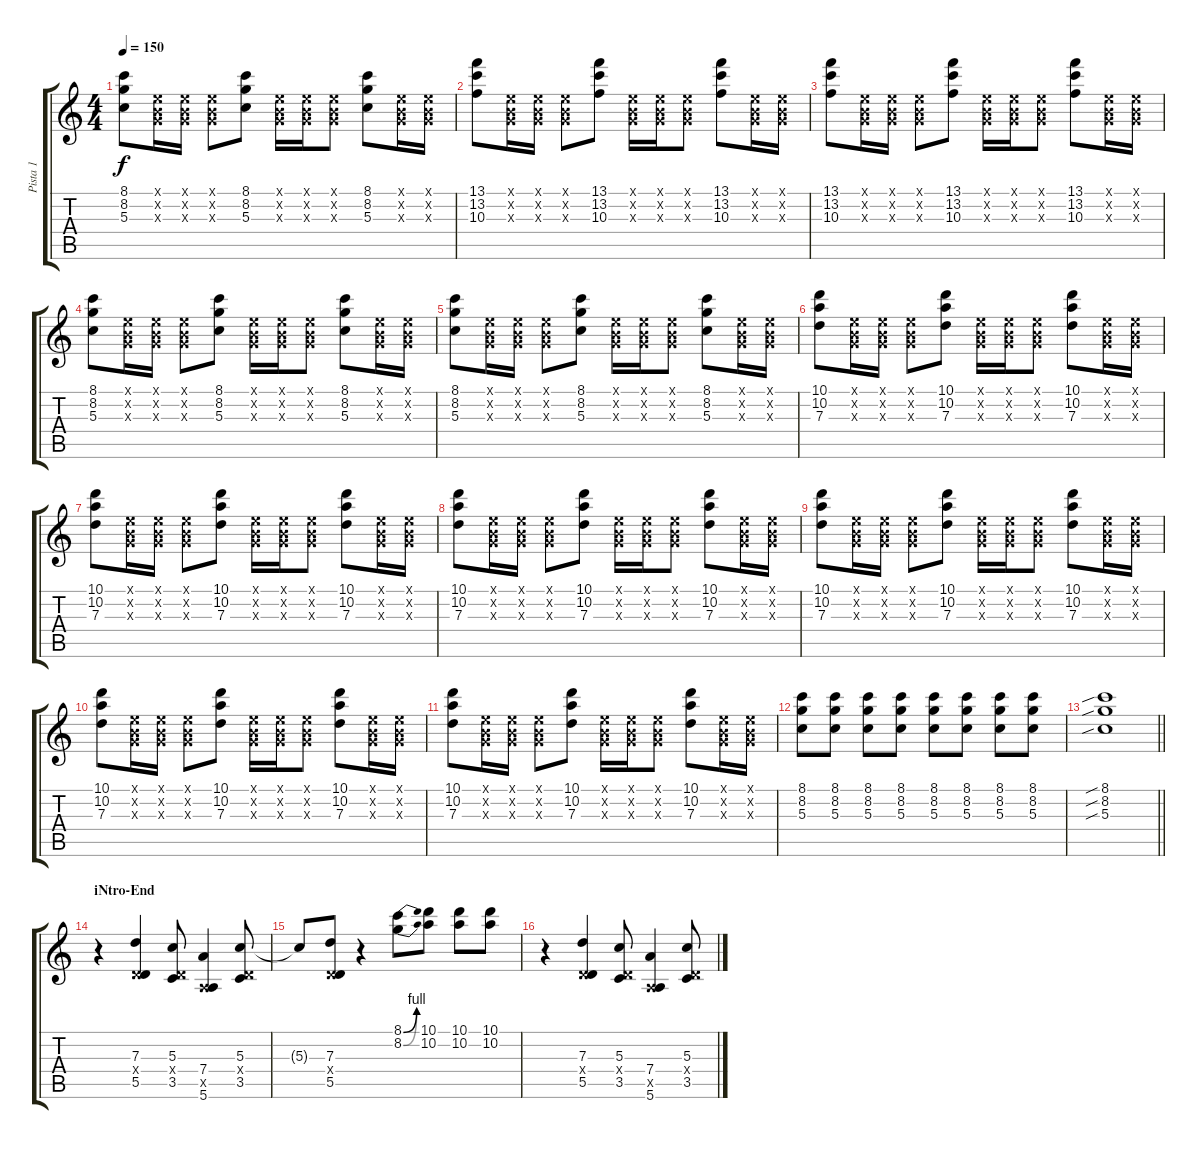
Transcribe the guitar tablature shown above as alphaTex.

\track ("Pista 1" "Pista 1") {instrument distortionguitar}
\staff {score tabs}
\tuning (E4 B3 G3 D3 A2 E2) {hide}
\ts (4 4)
\tempo 150
\clef g2
\ks c
(8.1 8.2 5.3).8{dy f} (0.1{x} 0.2{x} 0.3{x}).16 (0.1{x} 0.2{x} 0.3{x}).16 (0.1{x} 0.2{x} 0.3{x}).8 (8.1 8.2 5.3).8 (0.1{x} 0.2{x} 0.3{x}).16 (0.1{x} 0.2{x} 0.3{x}).16 (0.1{x} 0.2{x} 0.3{x}).8 (8.1 8.2 5.3).8 (0.1{x} 0.2{x} 0.3{x}).16 (0.1{x} 0.2{x} 0.3{x}).16 |
(13.1 13.2 10.3).8 (0.1{x} 0.2{x} 0.3{x}).16 (0.1{x} 0.2{x} 0.3{x}).16 (0.1{x} 0.2{x} 0.3{x}).8 (13.1 13.2 10.3).8 (0.1{x} 0.2{x} 0.3{x}).16 (0.1{x} 0.2{x} 0.3{x}).16 (0.1{x} 0.2{x} 0.3{x}).8 (13.1 13.2 10.3).8 (0.1{x} 0.2{x} 0.3{x}).16 (0.1{x} 0.2{x} 0.3{x}).16 |
(13.1 13.2 10.3).8 (0.1{x} 0.2{x} 0.3{x}).16 (0.1{x} 0.2{x} 0.3{x}).16 (0.1{x} 0.2{x} 0.3{x}).8 (13.1 13.2 10.3).8 (0.1{x} 0.2{x} 0.3{x}).16 (0.1{x} 0.2{x} 0.3{x}).16 (0.1{x} 0.2{x} 0.3{x}).8 (13.1 13.2 10.3).8 (0.1{x} 0.2{x} 0.3{x}).16 (0.1{x} 0.2{x} 0.3{x}).16 |
(8.1 8.2 5.3).8 (0.1{x} 0.2{x} 0.3{x}).16 (0.1{x} 0.2{x} 0.3{x}).16 (0.1{x} 0.2{x} 0.3{x}).8 (8.1 8.2 5.3).8 (0.1{x} 0.2{x} 0.3{x}).16 (0.1{x} 0.2{x} 0.3{x}).16 (0.1{x} 0.2{x} 0.3{x}).8 (8.1 8.2 5.3).8 (0.1{x} 0.2{x} 0.3{x}).16 (0.1{x} 0.2{x} 0.3{x}).16 |
(8.1 8.2 5.3).8 (0.1{x} 0.2{x} 0.3{x}).16 (0.1{x} 0.2{x} 0.3{x}).16 (0.1{x} 0.2{x} 0.3{x}).8 (8.1 8.2 5.3).8 (0.1{x} 0.2{x} 0.3{x}).16 (0.1{x} 0.2{x} 0.3{x}).16 (0.1{x} 0.2{x} 0.3{x}).8 (8.1 8.2 5.3).8 (0.1{x} 0.2{x} 0.3{x}).16 (0.1{x} 0.2{x} 0.3{x}).16 |
(10.1 10.2 7.3).8 (0.1{x} 0.2{x} 0.3{x}).16 (0.1{x} 0.2{x} 0.3{x}).16 (0.1{x} 0.2{x} 0.3{x}).8 (10.1 10.2 7.3).8 (0.1{x} 0.2{x} 0.3{x}).16 (0.1{x} 0.2{x} 0.3{x}).16 (0.1{x} 0.2{x} 0.3{x}).8 (10.1 10.2 7.3).8 (0.1{x} 0.2{x} 0.3{x}).16 (0.1{x} 0.2{x} 0.3{x}).16 |
(10.1 10.2 7.3).8 (0.1{x} 0.2{x} 0.3{x}).16 (0.1{x} 0.2{x} 0.3{x}).16 (0.1{x} 0.2{x} 0.3{x}).8 (10.1 10.2 7.3).8 (0.1{x} 0.2{x} 0.3{x}).16 (0.1{x} 0.2{x} 0.3{x}).16 (0.1{x} 0.2{x} 0.3{x}).8 (10.1 10.2 7.3).8 (0.1{x} 0.2{x} 0.3{x}).16 (0.1{x} 0.2{x} 0.3{x}).16 |
(10.1 10.2 7.3).8 (0.1{x} 0.2{x} 0.3{x}).16 (0.1{x} 0.2{x} 0.3{x}).16 (0.1{x} 0.2{x} 0.3{x}).8 (10.1 10.2 7.3).8 (0.1{x} 0.2{x} 0.3{x}).16 (0.1{x} 0.2{x} 0.3{x}).16 (0.1{x} 0.2{x} 0.3{x}).8 (10.1 10.2 7.3).8 (0.1{x} 0.2{x} 0.3{x}).16 (0.1{x} 0.2{x} 0.3{x}).16 |
(10.1 10.2 7.3).8 (0.1{x} 0.2{x} 0.3{x}).16 (0.1{x} 0.2{x} 0.3{x}).16 (0.1{x} 0.2{x} 0.3{x}).8 (10.1 10.2 7.3).8 (0.1{x} 0.2{x} 0.3{x}).16 (0.1{x} 0.2{x} 0.3{x}).16 (0.1{x} 0.2{x} 0.3{x}).8 (10.1 10.2 7.3).8 (0.1{x} 0.2{x} 0.3{x}).16 (0.1{x} 0.2{x} 0.3{x}).16 |
(10.1 10.2 7.3).8 (0.1{x} 0.2{x} 0.3{x}).16 (0.1{x} 0.2{x} 0.3{x}).16 (0.1{x} 0.2{x} 0.3{x}).8 (10.1 10.2 7.3).8 (0.1{x} 0.2{x} 0.3{x}).16 (0.1{x} 0.2{x} 0.3{x}).16 (0.1{x} 0.2{x} 0.3{x}).8 (10.1 10.2 7.3).8 (0.1{x} 0.2{x} 0.3{x}).16 (0.1{x} 0.2{x} 0.3{x}).16 |
(10.1 10.2 7.3).8 (0.1{x} 0.2{x} 0.3{x}).16 (0.1{x} 0.2{x} 0.3{x}).16 (0.1{x} 0.2{x} 0.3{x}).8 (10.1 10.2 7.3).8 (0.1{x} 0.2{x} 0.3{x}).16 (0.1{x} 0.2{x} 0.3{x}).16 (0.1{x} 0.2{x} 0.3{x}).8 (10.1 10.2 7.3).8 (0.1{x} 0.2{x} 0.3{x}).16 (0.1{x} 0.2{x} 0.3{x}).16 |
(8.1 8.2 5.3).8 (8.1 8.2 5.3).8 (8.1 8.2 5.3).8 (8.1 8.2 5.3).8 (8.1 8.2 5.3).8 (8.1 8.2 5.3).8 (8.1 8.2 5.3).8 (8.1 8.2 5.3).8 |
\barLineRight lightlight
(8.1{sib} 8.2{sib} 5.3{sib}).1 |
\section ("" "iNtro-End")
r.4 (7.3 0.4{x} 5.5).4 (5.3 0.4{x} 3.5).8 (7.4 0.5{x} 5.6).4 (5.3 0.4{x} 3.5).8 |
5.3{t}.8 (7.3 0.4{x} 5.5).8 r.4 (8.1{be (bend 0 0 60 4)} 8.2{be (bend 0 0 60 4)}).8 (10.1 10.2).8 (10.1 10.2).8 (10.1 10.2).8 |
r.4 (7.3 0.4{x} 5.5).4 (5.3 0.4{x} 3.5).8 (7.4 0.5{x} 5.6).4 (5.3 0.4{x} 3.5).8
